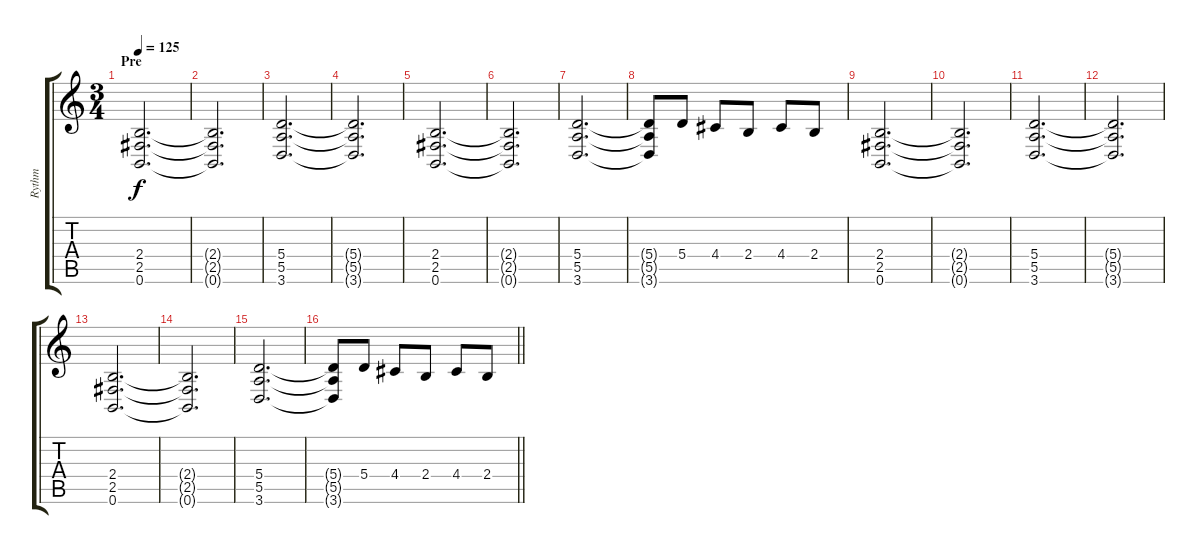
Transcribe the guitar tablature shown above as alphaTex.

\track ("Rythm" "Rythm") {instrument distortionguitar}
\staff {score tabs}
\tuning (B3 Gb3 D3 A2 E2 B1) {hide}
\ts (3 4)
\section ("" "Pre")
\tempo 125
\clef g2
\ks c
(2.4 2.5 0.6).2{d dy f} |
(2.4{t} 2.5{t} 0.6{t}).2{d} |
(5.4 5.5 3.6).2{d} |
(5.4{t} 5.5{t} 3.6{t}).2{d} |
(2.4 2.5 0.6).2{d} |
(2.4{t} 2.5{t} 0.6{t}).2{d} |
(5.4 5.5 3.6).2{d} |
(5.4{t} 5.5{t} 3.6{t}).8 5.4.8 4.4.8 2.4.8 4.4.8 2.4.8 |
(2.4 2.5 0.6).2{d} |
(2.4{t} 2.5{t} 0.6{t}).2{d} |
(5.4 5.5 3.6).2{d} |
(5.4{t} 5.5{t} 3.6{t}).2{d} |
(2.4 2.5 0.6).2{d} |
(2.4{t} 2.5{t} 0.6{t}).2{d} |
(5.4 5.5 3.6).2{d} |
\barLineRight lightlight
(5.4{t} 5.5{t} 3.6{t}).8 5.4.8 4.4.8 2.4.8 4.4.8 2.4.8
